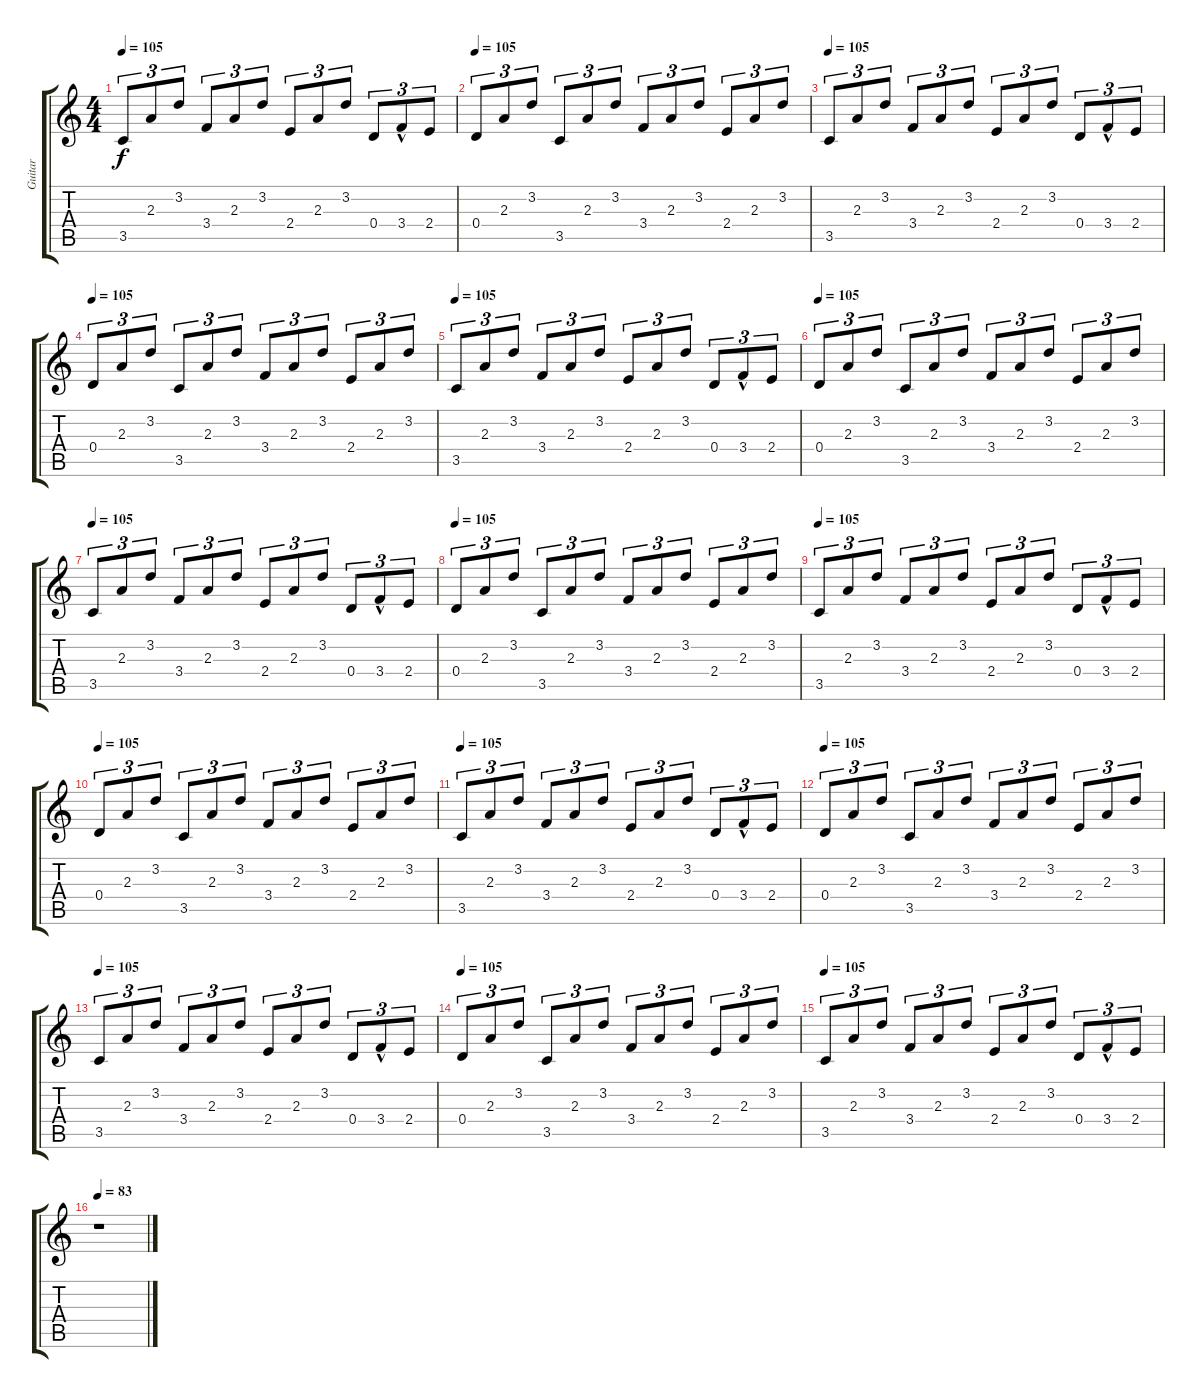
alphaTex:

\track ("Guitar " "Guitar ") {instrument distortionguitar}
\staff {score tabs}
\tuning (E4 B3 G3 D3 A2 E2) {hide}
\ts (4 4)
\tempo 105
\clef g2
\ks c
3.5.8{tu (3 2) dy f} 2.3.8{tu (3 2)} 3.2.8{tu (3 2)} 3.4.8{tu (3 2)} 2.3.8{tu (3 2)} 3.2.8{tu (3 2)} 2.4.8{tu (3 2)} 2.3.8{tu (3 2)} 3.2.8{tu (3 2)} 0.4.8{tu (3 2)} 3.4{hac}.8{tu (3 2)} 2.4.8{tu (3 2)} |
\tempo 105
0.4.8{tu (3 2)} 2.3.8{tu (3 2)} 3.2.8{tu (3 2)} 3.5.8{tu (3 2)} 2.3.8{tu (3 2)} 3.2.8{tu (3 2)} 3.4.8{tu (3 2)} 2.3.8{tu (3 2)} 3.2.8{tu (3 2)} 2.4.8{tu (3 2)} 2.3.8{tu (3 2)} 3.2.8{tu (3 2)} |
\tempo 105
3.5.8{tu (3 2)} 2.3.8{tu (3 2)} 3.2.8{tu (3 2)} 3.4.8{tu (3 2)} 2.3.8{tu (3 2)} 3.2.8{tu (3 2)} 2.4.8{tu (3 2)} 2.3.8{tu (3 2)} 3.2.8{tu (3 2)} 0.4.8{tu (3 2)} 3.4{hac}.8{tu (3 2)} 2.4.8{tu (3 2)} |
\tempo 105
0.4.8{tu (3 2)} 2.3.8{tu (3 2)} 3.2.8{tu (3 2)} 3.5.8{tu (3 2)} 2.3.8{tu (3 2)} 3.2.8{tu (3 2)} 3.4.8{tu (3 2)} 2.3.8{tu (3 2)} 3.2.8{tu (3 2)} 2.4.8{tu (3 2)} 2.3.8{tu (3 2)} 3.2.8{tu (3 2)} |
\tempo 105
3.5.8{tu (3 2)} 2.3.8{tu (3 2)} 3.2.8{tu (3 2)} 3.4.8{tu (3 2)} 2.3.8{tu (3 2)} 3.2.8{tu (3 2)} 2.4.8{tu (3 2)} 2.3.8{tu (3 2)} 3.2.8{tu (3 2)} 0.4.8{tu (3 2)} 3.4{hac}.8{tu (3 2)} 2.4.8{tu (3 2)} |
\tempo 105
0.4.8{tu (3 2)} 2.3.8{tu (3 2)} 3.2.8{tu (3 2)} 3.5.8{tu (3 2)} 2.3.8{tu (3 2)} 3.2.8{tu (3 2)} 3.4.8{tu (3 2)} 2.3.8{tu (3 2)} 3.2.8{tu (3 2)} 2.4.8{tu (3 2)} 2.3.8{tu (3 2)} 3.2.8{tu (3 2)} |
\tempo 105
3.5.8{tu (3 2)} 2.3.8{tu (3 2)} 3.2.8{tu (3 2)} 3.4.8{tu (3 2)} 2.3.8{tu (3 2)} 3.2.8{tu (3 2)} 2.4.8{tu (3 2)} 2.3.8{tu (3 2)} 3.2.8{tu (3 2)} 0.4.8{tu (3 2)} 3.4{hac}.8{tu (3 2)} 2.4.8{tu (3 2)} |
\tempo 105
0.4.8{tu (3 2)} 2.3.8{tu (3 2)} 3.2.8{tu (3 2)} 3.5.8{tu (3 2)} 2.3.8{tu (3 2)} 3.2.8{tu (3 2)} 3.4.8{tu (3 2)} 2.3.8{tu (3 2)} 3.2.8{tu (3 2)} 2.4.8{tu (3 2)} 2.3.8{tu (3 2)} 3.2.8{tu (3 2)} |
\tempo 105
3.5.8{tu (3 2)} 2.3.8{tu (3 2)} 3.2.8{tu (3 2)} 3.4.8{tu (3 2)} 2.3.8{tu (3 2)} 3.2.8{tu (3 2)} 2.4.8{tu (3 2)} 2.3.8{tu (3 2)} 3.2.8{tu (3 2)} 0.4.8{tu (3 2)} 3.4{hac}.8{tu (3 2)} 2.4.8{tu (3 2)} |
\tempo 105
0.4.8{tu (3 2)} 2.3.8{tu (3 2)} 3.2.8{tu (3 2)} 3.5.8{tu (3 2)} 2.3.8{tu (3 2)} 3.2.8{tu (3 2)} 3.4.8{tu (3 2)} 2.3.8{tu (3 2)} 3.2.8{tu (3 2)} 2.4.8{tu (3 2)} 2.3.8{tu (3 2)} 3.2.8{tu (3 2)} |
\tempo 105
3.5.8{tu (3 2)} 2.3.8{tu (3 2)} 3.2.8{tu (3 2)} 3.4.8{tu (3 2)} 2.3.8{tu (3 2)} 3.2.8{tu (3 2)} 2.4.8{tu (3 2)} 2.3.8{tu (3 2)} 3.2.8{tu (3 2)} 0.4.8{tu (3 2)} 3.4{hac}.8{tu (3 2)} 2.4.8{tu (3 2)} |
\tempo 105
0.4.8{tu (3 2)} 2.3.8{tu (3 2)} 3.2.8{tu (3 2)} 3.5.8{tu (3 2)} 2.3.8{tu (3 2)} 3.2.8{tu (3 2)} 3.4.8{tu (3 2)} 2.3.8{tu (3 2)} 3.2.8{tu (3 2)} 2.4.8{tu (3 2)} 2.3.8{tu (3 2)} 3.2.8{tu (3 2)} |
\tempo 105
3.5.8{tu (3 2)} 2.3.8{tu (3 2)} 3.2.8{tu (3 2)} 3.4.8{tu (3 2)} 2.3.8{tu (3 2)} 3.2.8{tu (3 2)} 2.4.8{tu (3 2)} 2.3.8{tu (3 2)} 3.2.8{tu (3 2)} 0.4.8{tu (3 2)} 3.4{hac}.8{tu (3 2)} 2.4.8{tu (3 2)} |
\tempo 105
0.4.8{tu (3 2)} 2.3.8{tu (3 2)} 3.2.8{tu (3 2)} 3.5.8{tu (3 2)} 2.3.8{tu (3 2)} 3.2.8{tu (3 2)} 3.4.8{tu (3 2)} 2.3.8{tu (3 2)} 3.2.8{tu (3 2)} 2.4.8{tu (3 2)} 2.3.8{tu (3 2)} 3.2.8{tu (3 2)} |
\tempo 105
3.5.8{tu (3 2)} 2.3.8{tu (3 2)} 3.2.8{tu (3 2)} 3.4.8{tu (3 2)} 2.3.8{tu (3 2)} 3.2.8{tu (3 2)} 2.4.8{tu (3 2)} 2.3.8{tu (3 2)} 3.2.8{tu (3 2)} 0.4.8{tu (3 2)} 3.4{hac}.8{tu (3 2)} 2.4.8{tu (3 2)} |
\tempo 83
r.1
